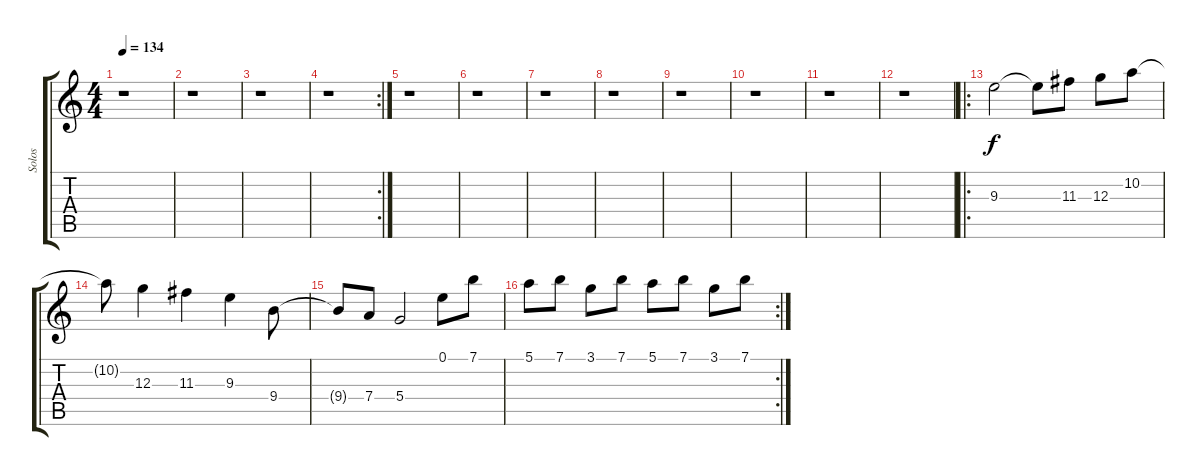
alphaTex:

\track ("Solos" "Solos") {instrument distortionguitar}
\staff {score tabs}
\tuning (E4 B3 G3 D3 A2 E2) {hide}
\ts (4 4)
\tempo 134
\clef g2
\ks c
r.1{dy f} |
r.1 |
r.1 |
\rc 2
r.1 |
r.1 |
r.1 |
r.1 |
r.1 |
r.1 |
r.1 |
r.1 |
r.1 |
\ro
9.3.2 9.3{t}.8 11.3.8 12.3.8 10.2.8 |
10.2{t}.8 12.3.4 11.3.4 9.3.4 9.4.8 |
9.4{t}.8 7.4.8 5.4.2 0.1.8 7.1.8 |
\rc 2
5.1.8 7.1.8 3.1.8 7.1.8 5.1.8 7.1.8 3.1.8 7.1.8
